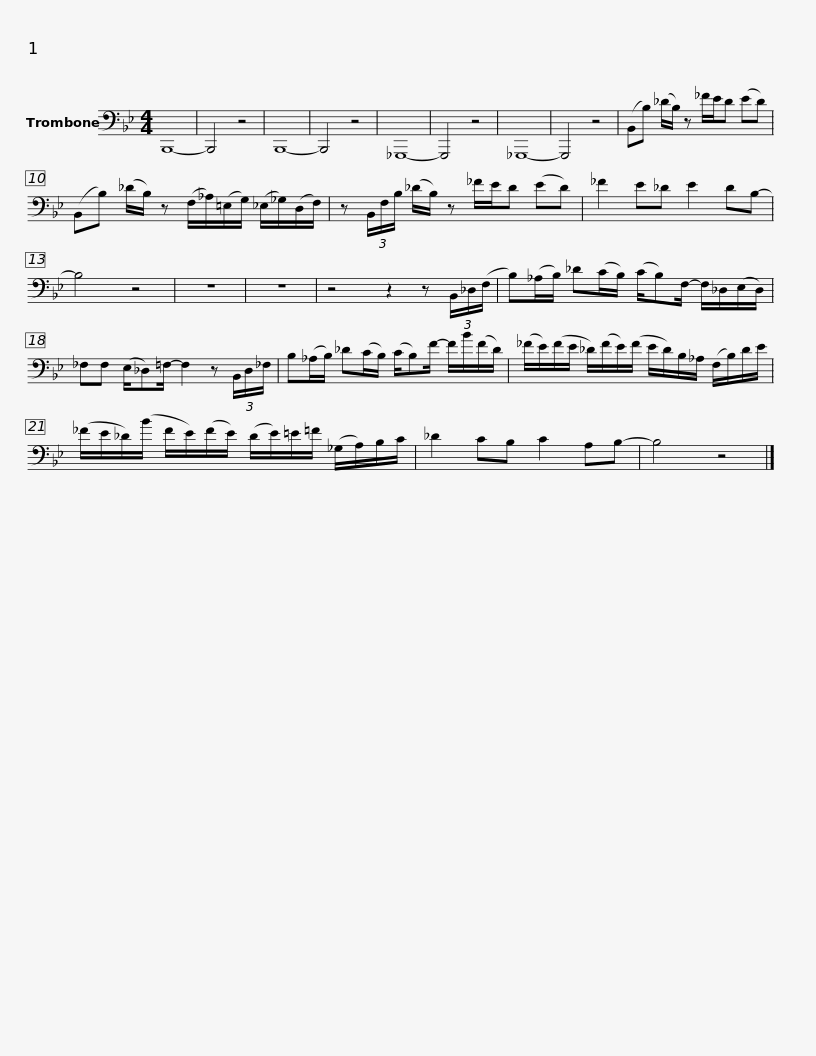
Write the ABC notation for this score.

X:1
L:1/8
M:4/4
I:linebreak $
K:Bb
V:1 bass
V:1
 B,,,8- | B,,,4 z4 | B,,,8- | B,,,4 z4 | _G,,,8- | %5
 G,,,4 z4 | _G,,,8- | G,,,4 z4 | (B,,B,) (_D/B,/) z _F/E/D (ED) |$ (B,,B,) (_D/B,/) z (F,/_A,/)(=E,/G,/) (_E,/_G,/)(D,/F,/) | %10
 z (3B,,/F,/B,/ (_D/B,/) z _F/E/D (ED) | _F2 E_D E2 DB,- | B,4 z4 | z8 | z8 |$ %15
 z4 z2 z (3B,,/_D,/(F,/ | B,)(_A,/B,/) _D(C/B,/) (C/B,)F,/- F,/_D,/(E,/D,/) | _F,F, (E,/_D,)=F,/- F,2 z (3B,,/D,/_F,/ |$ B,(_A,/B,/) _D(C/B,/) (C/B,)F/- F/B/(F/D/) | (_F/E/)(F/E/ _D/)(F/E/)(F/ E/D/)B,/_A,/ (F,/B,/)D/E/ |$ %20
 (_F/E/_D/)(B/ F/E/)(F/E/) (D/E/)=E/=F/ (_G,/A,/)B,/C/ | _D2 CB, C2 A,B,- | B,4 z4 |] %23
